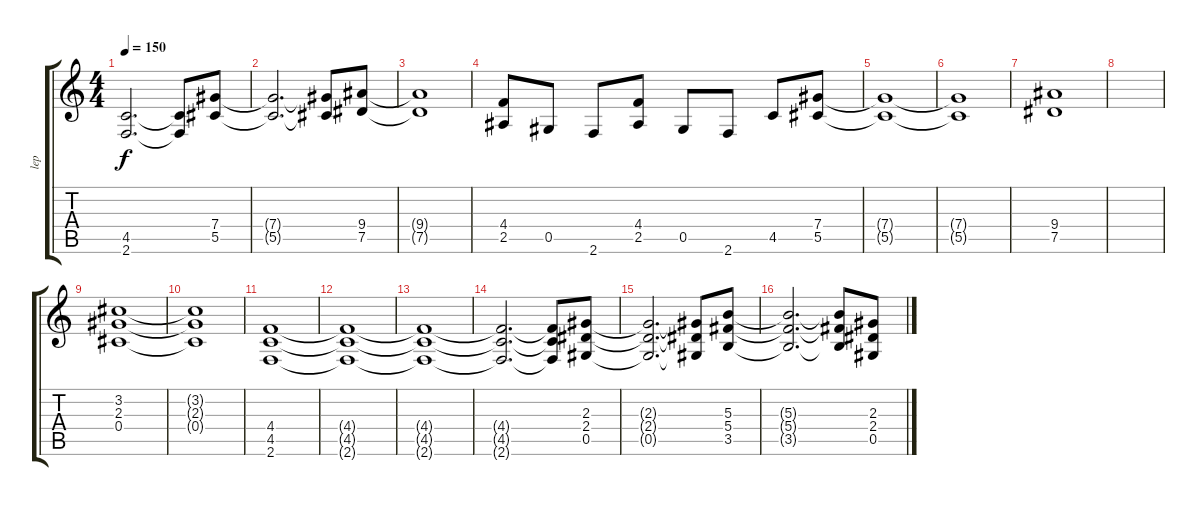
\track ("lep" "lep") {instrument overdrivenguitar}
\staff {score tabs}
\tuning (Eb4 Bb3 Gb3 Db3 Ab2 Eb2) {hide}
\ts (4 4)
\tempo 150
\clef g2
\ks c
(4.5 2.6).2{d dy f instrument overdrivenguitar} (4.5{t} 2.6{t}).8 (7.4 5.5).8 |
(7.4{t} 5.5{t}).2{d} (7.4{t} 5.5{t}).8 (9.4 7.5).8 |
(9.4{t} 7.5{t}).1 |
(4.4 2.5).8 0.5.8 2.6.8 (4.4 2.5).8 0.5.8 2.6.8 4.5.8 (7.4 5.5).8 |
(7.4{t} 5.5{t}).1 |
(7.4{t} 5.5{t}).1 |
(9.4 7.5).1 |
|
(3.2 2.3 0.4).1 |
(3.2{t} 2.3{t} 0.4{t}).1 |
(4.4 4.5 2.6).1 |
(4.4{t} 4.5{t} 2.6{t}).1 |
(4.4{t} 4.5{t} 2.6{t}).1 |
(4.4{t} 4.5{t} 2.6{t}).2{d} (4.4{t} 4.5{t} 2.6{t}).8 (2.3 2.4 0.5).8 |
(2.3{t} 2.4{t} 0.5{t}).2{d} (2.3{t} 2.4{t} 0.5{t}).8 (5.3 5.4 3.5).8 |
(5.3{t} 5.4{t} 3.5{t}).2{d} (5.3{t} 5.4{t} 3.5{t}).8 (2.3 2.4 0.5).8
